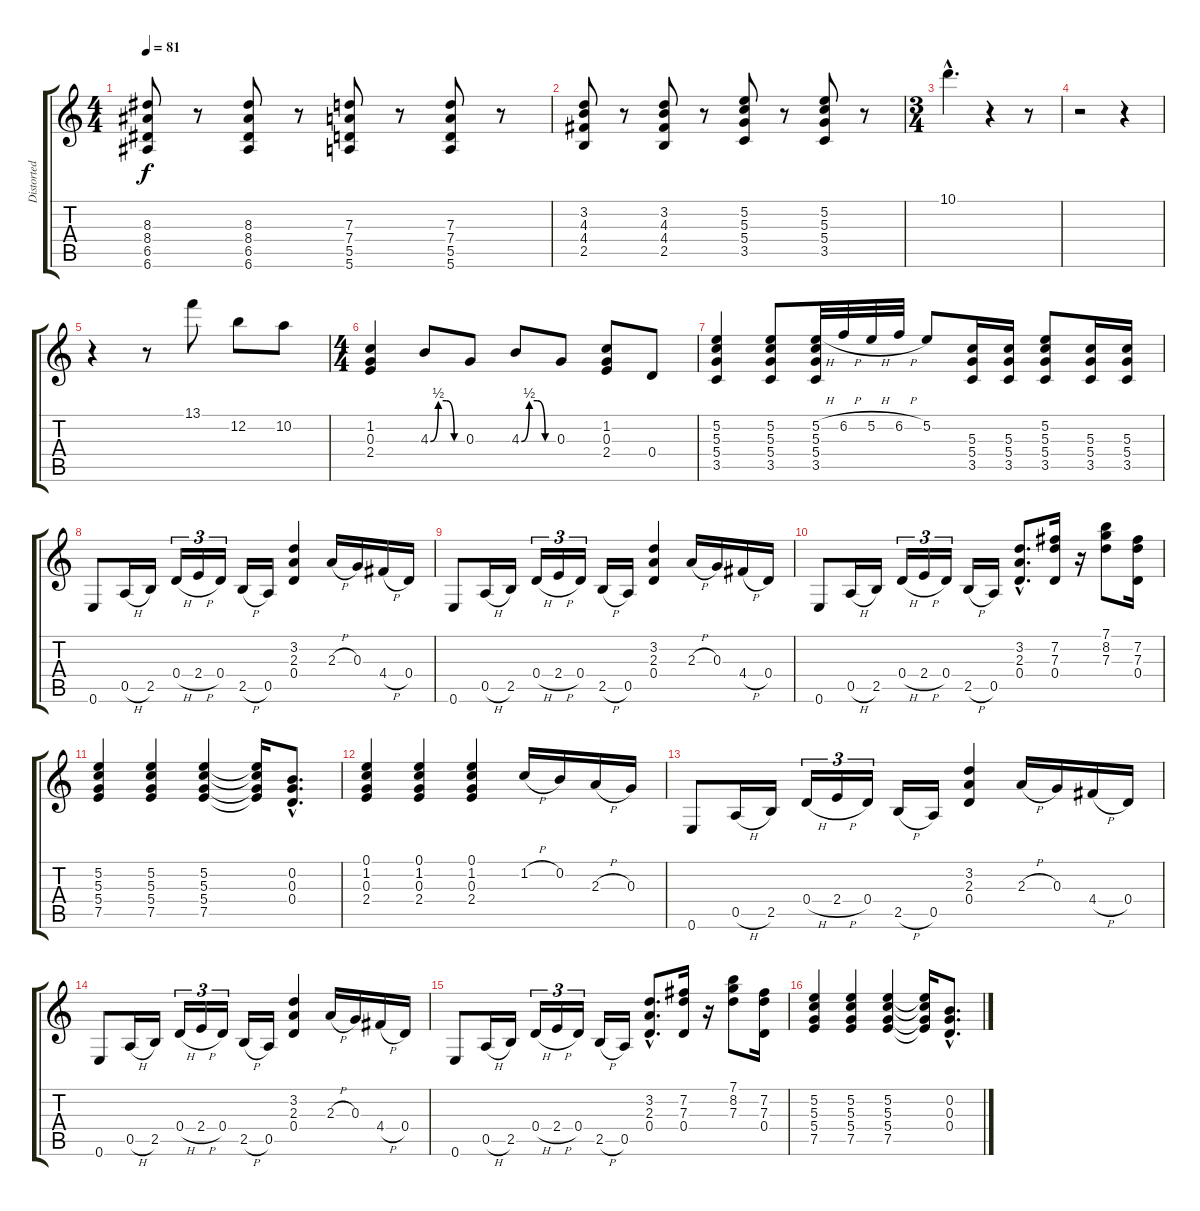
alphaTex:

\track ("Distorted Guitar" "Distorted ") {instrument distortionguitar}
\staff {score tabs}
\tuning (E4 B3 G3 D3 A2 E2) {hide}
\ts (4 4)
\tempo 81
\clef g2
\ks c
(8.3 8.4 6.5 6.6).8{dy f} r.8 (8.3 8.4 6.5 6.6).8 r.8 (7.3 7.4 5.5 5.6).8 r.8 (7.3 7.4 5.5 5.6).8 r.8 |
(3.2 4.3 4.4 2.5).8 r.8 (3.2 4.3 4.4 2.5).8 r.8 (5.2 5.3 5.4 3.5).8 r.8 (5.2 5.3 5.4 3.5).8 r.8 |
\ts (3 4)
10.1{hac}.4{d} r.4 r.8 |
r.2 r.4 |
r.4 r.8 13.1.8 12.2.8 10.2.8 |
\ts (4 4)
(1.2 0.3 2.4).4 4.3{be (custom 0 0 15 2 30 2 45 0 60 0)}.8 0.3.8 4.3{be (custom 0 0 15 2 30 2 45 0 60 0)}.8 0.3.8 (1.2 0.3 2.4).8 0.4.8 |
(5.2 5.3 5.4 3.5).4 (5.2 5.3 5.4 3.5).8 (5.2{h} 5.3 5.4 3.5).32 6.2{h}.32 5.2{h}.32 6.2{h}.32 5.2.8 (5.3 5.4 3.5).16 (5.3 5.4 3.5).16 (5.2 5.3 5.4 3.5).8 (5.3 5.4 3.5).16 (5.3 5.4 3.5).16 |
0.6.8 0.5{h}.16 2.5.16 0.4{h}.16{tu (3 2)} 2.4{h}.16{tu (3 2)} 0.4.16{tu (3 2)} 2.5{h}.16 0.5.16 (3.2 2.3 0.4).4 2.3{h}.16 0.3.16 4.4{h}.16 0.4.16 |
0.6.8 0.5{h}.16 2.5.16 0.4{h}.16{tu (3 2)} 2.4{h}.16{tu (3 2)} 0.4.16{tu (3 2)} 2.5{h}.16 0.5.16 (3.2 2.3 0.4).4 2.3{h}.16 0.3.16 4.4{h}.16 0.4.16 |
0.6.8 0.5{h}.16 2.5.16 0.4{h}.16{tu (3 2)} 2.4{h}.16{tu (3 2)} 0.4.16{tu (3 2)} 2.5{h}.16 0.5.16 (3.2{hac} 2.3{hac} 0.4{hac}).8{d} (7.2 7.3 0.4).16 r.16 (7.1 8.2 7.3).8 (7.2 7.3 0.4).16 |
(5.2 5.3 5.4 7.5).4 (5.2 5.3 5.4 7.5).4 (5.2 5.3 5.4 7.5).4 (5.2{t} 5.3{t} 5.4{t} 7.5{t}).16 (0.2{hac} 0.3{hac} 0.4{hac}).8{d} |
(0.1 1.2 0.3 2.4).4 (0.1 1.2 0.3 2.4).4 (0.1 1.2 0.3 2.4).4 1.2{h}.16 0.2.16 2.3{h}.16 0.3.16 |
0.6.8 0.5{h}.16 2.5.16 0.4{h}.16{tu (3 2)} 2.4{h}.16{tu (3 2)} 0.4.16{tu (3 2)} 2.5{h}.16 0.5.16 (3.2 2.3 0.4).4 2.3{h}.16 0.3.16 4.4{h}.16 0.4.16 |
0.6.8 0.5{h}.16 2.5.16 0.4{h}.16{tu (3 2)} 2.4{h}.16{tu (3 2)} 0.4.16{tu (3 2)} 2.5{h}.16 0.5.16 (3.2 2.3 0.4).4 2.3{h}.16 0.3.16 4.4{h}.16 0.4.16 |
0.6.8 0.5{h}.16 2.5.16 0.4{h}.16{tu (3 2)} 2.4{h}.16{tu (3 2)} 0.4.16{tu (3 2)} 2.5{h}.16 0.5.16 (3.2{hac} 2.3{hac} 0.4{hac}).8{d} (7.2 7.3 0.4).16 r.16 (7.1 8.2 7.3).8 (7.2 7.3 0.4).16 |
(5.2 5.3 5.4 7.5).4 (5.2 5.3 5.4 7.5).4 (5.2 5.3 5.4 7.5).4 (5.2{t} 5.3{t} 5.4{t} 7.5{t}).16 (0.2{hac} 0.3{hac} 0.4{hac}).8{d}
